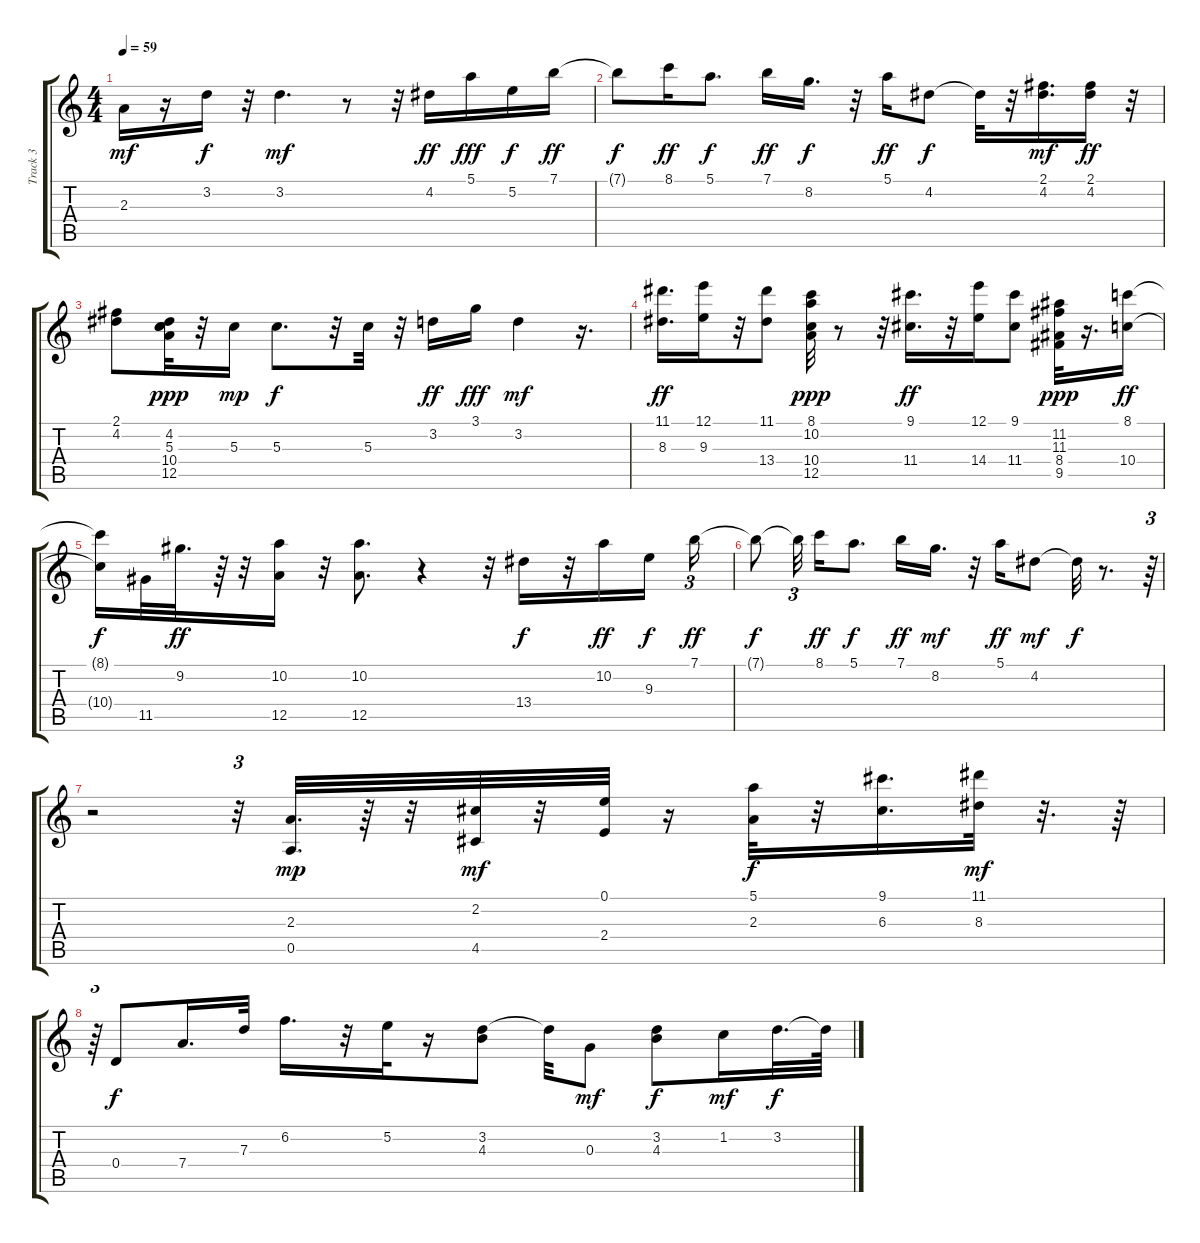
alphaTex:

\track ("Track 3" "Track 3") {instrument acousticguitarsteel}
\staff {score tabs}
\tuning (E4 B3 G3 D3 A2 E2) {hide}
\ts (4 4)
\tempo 59
\clef g2
\ks c
2.3.16{dy mf} r.16 3.2.16{dy f} r.32 3.2.4{d dy mf} r.8 r.32 4.2.16{dy ff} 5.1.16{dy fff} 5.2.16{dy f} 7.1.16{dy ff} |
7.1{t}.8{dy f} 8.1.16{dy ff} 5.1.8{d dy f} 7.1.16{dy ff} 8.2.16{d dy f} r.32 5.1.16{dy ff} 4.2.8{dy f} 4.2{t}.32 r.32 (2.1 4.2).16{d dy mf} (2.1 4.2).16{dy ff} r.32 |
(2.1 4.2).8 (4.2 5.3 10.4 12.5).32{dy ppp} r.32 5.3.16{dy mp} 5.3.8{d dy f} r.32 5.3.32 r.32 3.2.16{dy ff} 3.1.16{dy fff} 3.2.4{dy mf} r.16{d} |
(11.1 8.3).16{d dy ff} (12.1 9.3).16 r.32 (11.1 13.4).8 (8.1 10.2 10.4 12.5).32{dy ppp} r.8 r.32 (9.1 11.4).16{d dy ff} r.32 (12.1 14.4).16 (9.1 11.4).8 (11.2 11.3 8.4 9.5).32{dy ppp} r.16{d} (8.1 10.4).16{dy ff} |
(8.1{t} 10.4{t}).16{dy f} 11.5.32 9.2.32{d dy ff} r.64 r.32 (10.2 12.5).16 r.32 (10.2 12.5).8{d} r.4 r.32 13.4.16{dy f} r.32 10.2.16{dy ff} 9.3.16{dy f} 7.1.16{tu (3 2) dy ff} |
7.1{t}.8{dy f} 7.1{t}.32{tu (3 2)} 8.1.16{dy ff} 5.1.8{d dy f} 7.1.16{dy ff} 8.2.16{d dy mf} r.32 5.1.16{dy ff} 4.2.8{dy mf} 4.2{t}.32{dy f} r.8{d} r.64{tu (3 2)} |
r.2 r.32{tu (3 2)} (2.3 0.5).32{d dy mp} r.64 r.32 (2.2 4.5).32{dy mf} r.32 (0.1 2.4).32 r.16 (5.1 2.3).32{dy f} r.32 (9.1 6.3).16{d} (11.1 8.3).32{dy mf} r.32{d} r.64 |
r.64{tu (3 2)} 0.4.8{dy f balance 4} 7.4.16{d} 7.3.32 6.2.16{d} r.32 5.2.32 r.16 (3.2 4.3).8 3.2{t}.32 0.3.8{dy mf} (3.2 4.3).8{dy f} 1.2.16{dy mf} 3.2.32{d dy f} 3.2{t}.64
